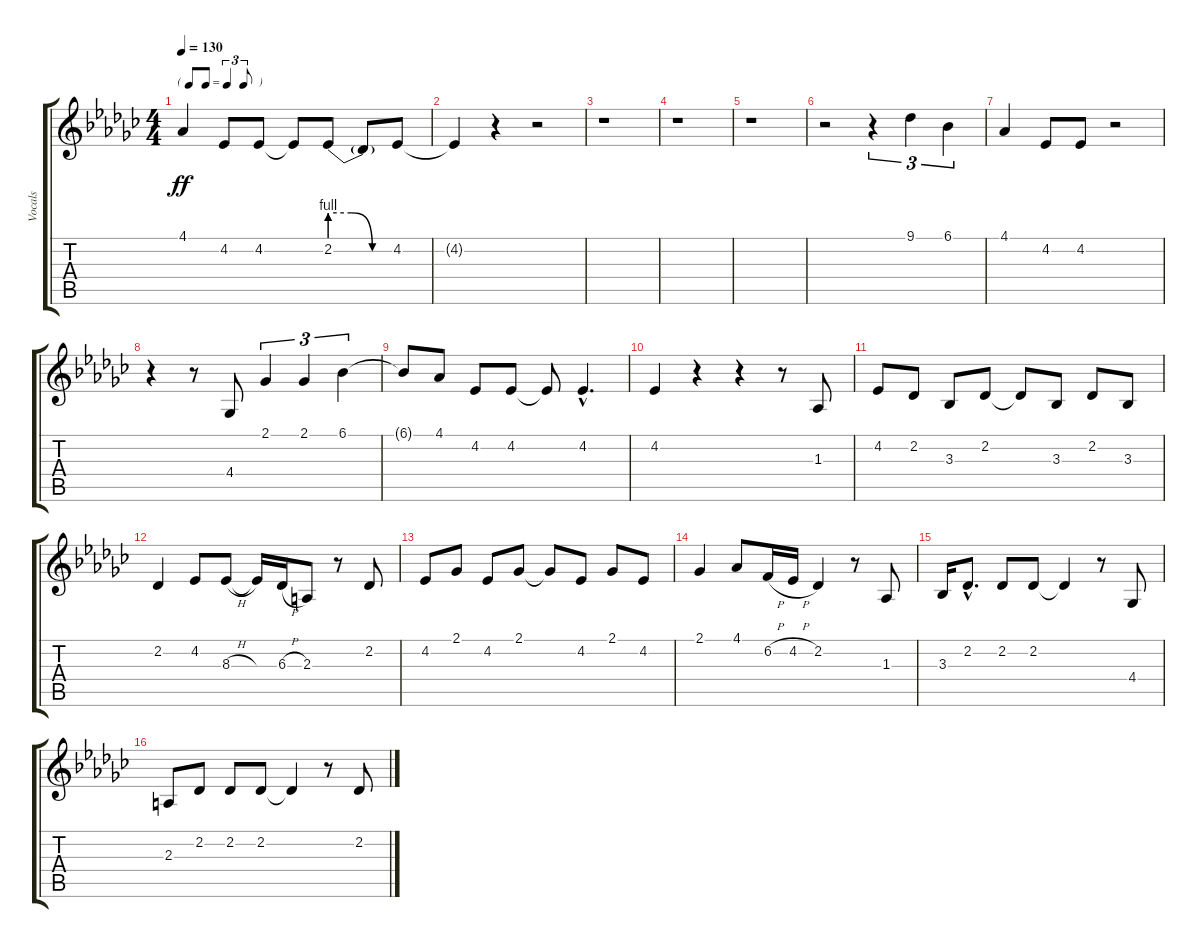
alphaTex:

\track ("Vocals" "Vocals") {instrument tenorsax}
\staff {score tabs}
\tuning (E4 B3 G3 D3 A2 E2) {hide}
\ts (4 4)
\tf triplet8th
\tempo 130
\clef g2
\ks gb
4.1.4{dy ff} 4.2.8 4.2.8 4.2{t}.8 2.2{be (custom 0 4 20 4 40 0 60 0)}.8 2.2{t}.8 4.2.8 |
4.2{t}.4 r.4 r.2 |
r.1 |
r.1 |
r.1 |
r.2 r.4{tu (3 2)} 9.1.4{tu (3 2)} 6.1.4{tu (3 2)} |
4.1.4 4.2.8 4.2.8 r.2 |
r.4 r.8 4.4.8 2.1.4{tu (3 2)} 2.1.4{tu (3 2)} 6.1.4{tu (3 2)} |
6.1{t}.8 4.1.8 4.2.8 4.2.8 4.2{t}.8 4.2{hac}.4{d} |
4.2.4 r.4 r.4 r.8 1.3.8 |
4.2.8 2.2.8 3.3.8 2.2.8 2.2{t}.8 3.3.8 2.2.8 3.3.8 |
2.2.4 4.2.8 8.3{h}.8 8.3{t}.16 6.3{h}.16 2.3.8 r.8 2.2.8 |
4.2.8 2.1.8 4.2.8 2.1.8 2.1{t}.8 4.2.8 2.1.8 4.2.8 |
2.1.4 4.1.8 6.2{h}.16 4.2{h}.16 2.2.4 r.8 1.3.8 |
3.3.16 2.2{hac}.8{d} 2.2.8 2.2.8 2.2{t}.4 r.8 4.4.8 |
2.3.8 2.2.8 2.2.8 2.2.8 2.2{t}.4 r.8 2.2.8
